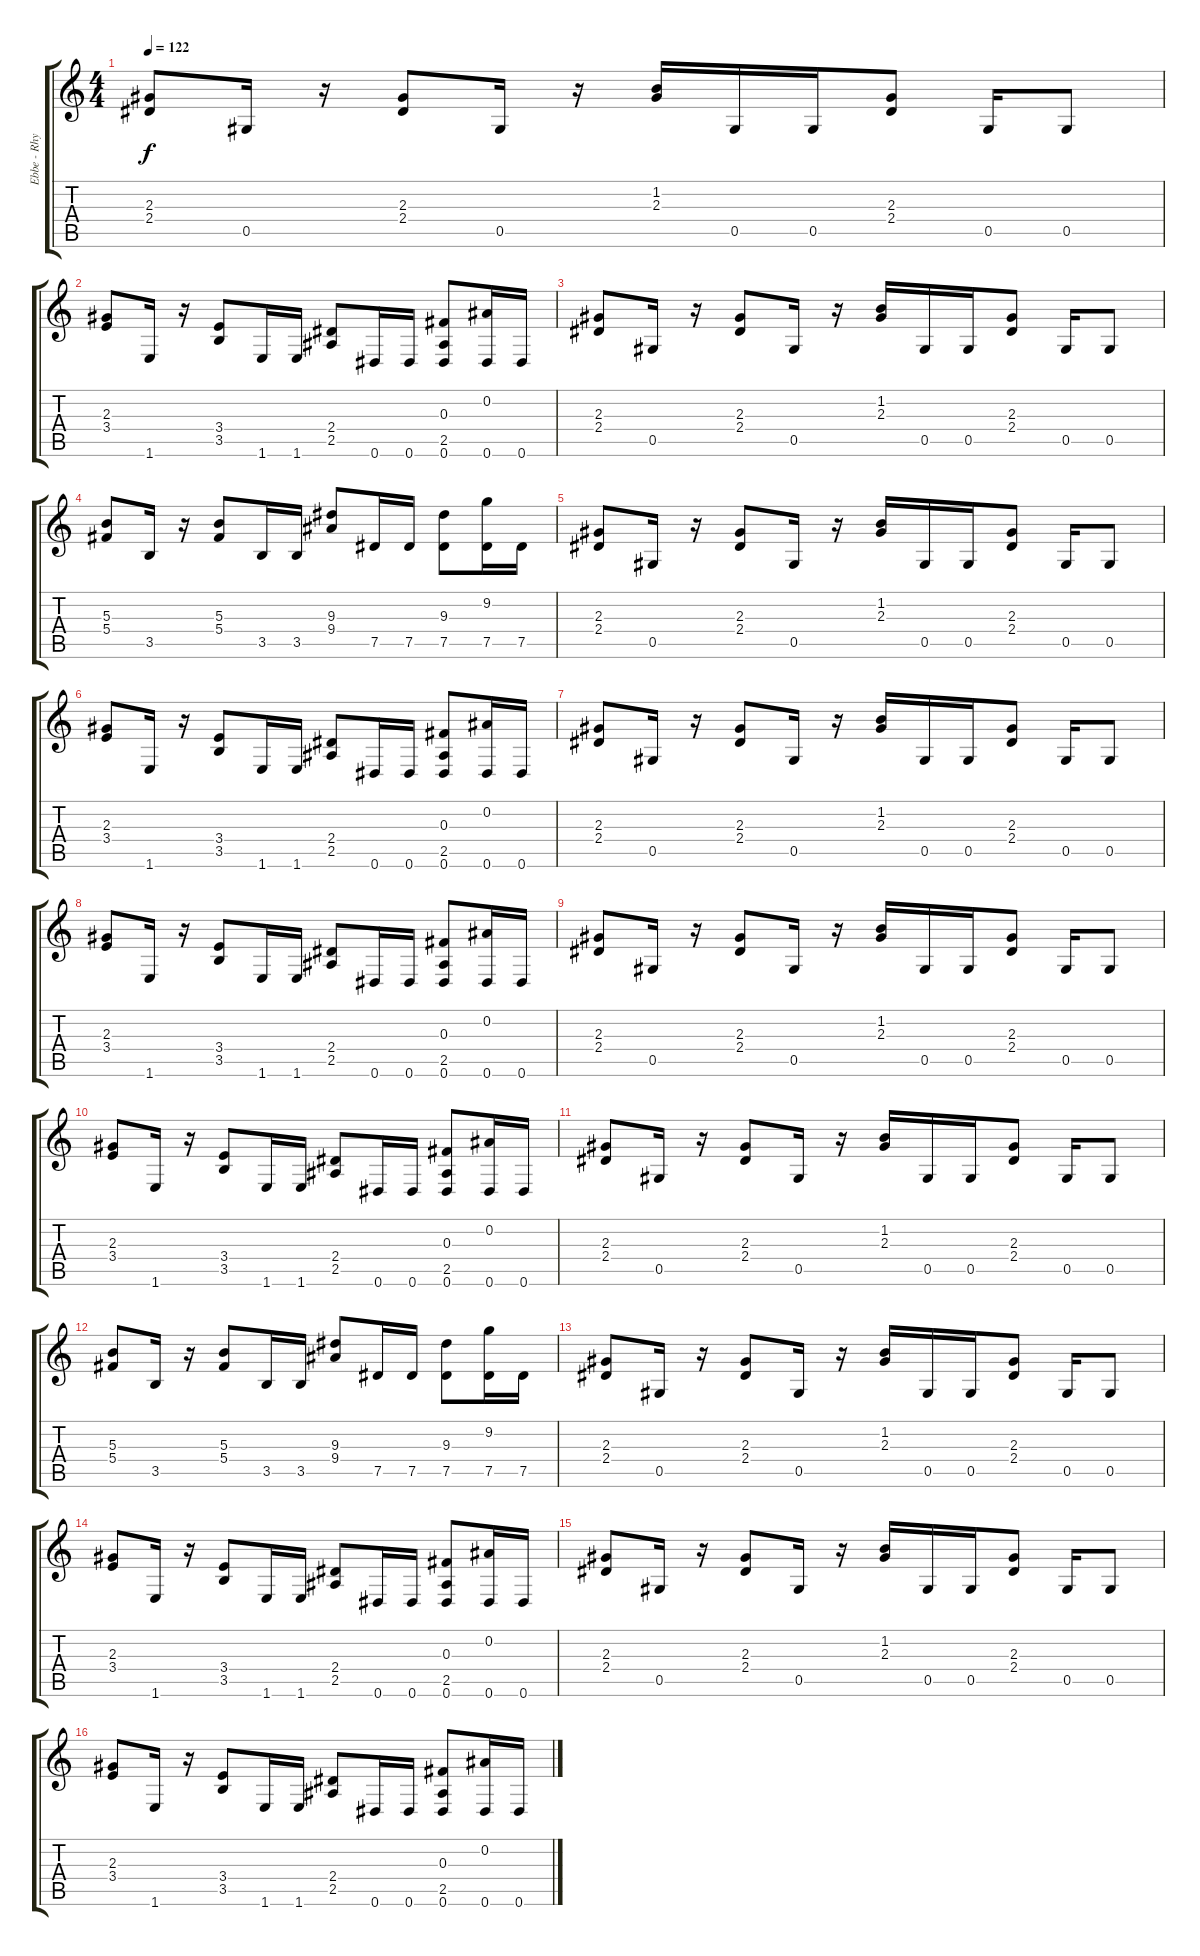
\track ("Ebbe - Rhythm Guitar" "Ebbe - Rhy") {instrument electricguitarclean}
\staff {score tabs}
\tuning (Eb4 Bb3 Gb3 Db3 Ab2 Eb2) {hide}
\ts (4 4)
\tempo 122
\clef g2
\ks c
(2.3 2.4).8{dy f instrument electricguitarclean} 0.5.16 r.16 (2.3 2.4).8 0.5.16 r.16 (1.2 2.3).16 0.5.16 0.5.16 (2.3 2.4).8 0.5.16 0.5.8 |
(2.3 3.4).8 1.6.16 r.16 (3.4 3.5).8 1.6.16 1.6.16 (2.4 2.5).8 0.6.16 0.6.16 (0.3 2.5 0.6).8 (0.2 0.6).16 0.6.16 |
(2.3 2.4).8{instrument electricguitarclean} 0.5.16 r.16 (2.3 2.4).8 0.5.16 r.16 (1.2 2.3).16 0.5.16 0.5.16 (2.3 2.4).8 0.5.16 0.5.8 |
(5.3 5.4).8 3.5.16 r.16 (5.3 5.4).8 3.5.16 3.5.16 (9.3 9.4).8 7.5.16 7.5.16 (9.3 7.5).8 (9.2 7.5).16 7.5.16 |
(2.3 2.4).8{instrument electricguitarclean} 0.5.16 r.16 (2.3 2.4).8 0.5.16 r.16 (1.2 2.3).16 0.5.16 0.5.16 (2.3 2.4).8 0.5.16 0.5.8 |
(2.3 3.4).8 1.6.16 r.16 (3.4 3.5).8 1.6.16 1.6.16 (2.4 2.5).8 0.6.16 0.6.16 (0.3 2.5 0.6).8 (0.2 0.6).16 0.6.16 |
(2.3 2.4).8 0.5.16 r.16 (2.3 2.4).8 0.5.16 r.16 (1.2 2.3).16 0.5.16 0.5.16 (2.3 2.4).8 0.5.16 0.5.8 |
(2.3 3.4).8 1.6.16 r.16 (3.4 3.5).8 1.6.16 1.6.16 (2.4 2.5).8 0.6.16 0.6.16 (0.3 2.5 0.6).8 (0.2 0.6).16 0.6.16 |
(2.3 2.4).8{instrument electricguitarclean} 0.5.16 r.16 (2.3 2.4).8 0.5.16 r.16 (1.2 2.3).16 0.5.16 0.5.16 (2.3 2.4).8 0.5.16 0.5.8 |
(2.3 3.4).8 1.6.16 r.16 (3.4 3.5).8 1.6.16 1.6.16 (2.4 2.5).8 0.6.16 0.6.16 (0.3 2.5 0.6).8 (0.2 0.6).16 0.6.16 |
(2.3 2.4).8{instrument electricguitarclean} 0.5.16 r.16 (2.3 2.4).8 0.5.16 r.16 (1.2 2.3).16 0.5.16 0.5.16 (2.3 2.4).8 0.5.16 0.5.8 |
(5.3 5.4).8 3.5.16 r.16 (5.3 5.4).8 3.5.16 3.5.16 (9.3 9.4).8 7.5.16 7.5.16 (9.3 7.5).8 (9.2 7.5).16 7.5.16 |
(2.3 2.4).8{instrument electricguitarclean} 0.5.16 r.16 (2.3 2.4).8 0.5.16 r.16 (1.2 2.3).16 0.5.16 0.5.16 (2.3 2.4).8 0.5.16 0.5.8 |
(2.3 3.4).8 1.6.16 r.16 (3.4 3.5).8 1.6.16 1.6.16 (2.4 2.5).8 0.6.16 0.6.16 (0.3 2.5 0.6).8 (0.2 0.6).16 0.6.16 |
(2.3 2.4).8 0.5.16 r.16 (2.3 2.4).8 0.5.16 r.16 (1.2 2.3).16 0.5.16 0.5.16 (2.3 2.4).8 0.5.16 0.5.8 |
(2.3 3.4).8 1.6.16 r.16 (3.4 3.5).8 1.6.16 1.6.16 (2.4 2.5).8 0.6.16 0.6.16 (0.3 2.5 0.6).8 (0.2 0.6).16 0.6.16
